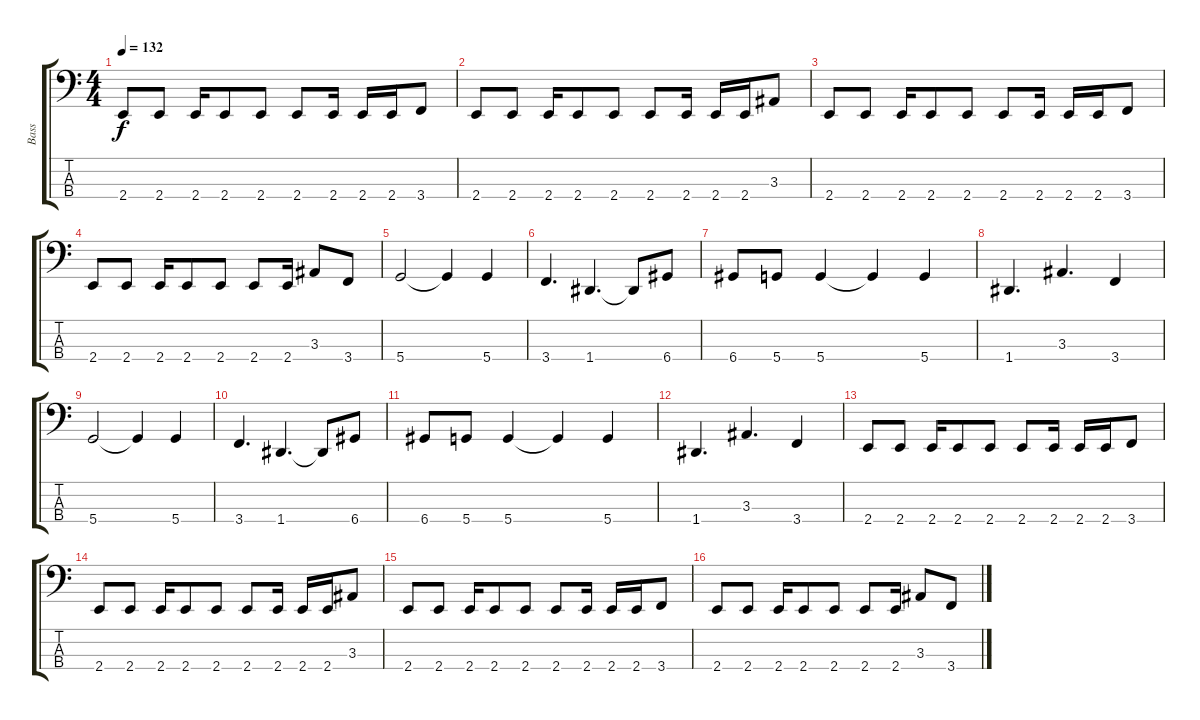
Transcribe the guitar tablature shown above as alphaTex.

\track ("Bass" "Bass") {instrument electricbasspick}
\staff {score tabs}
\tuning (F2 C2 G1 D1) {hide}
\ts (4 4)
\tempo 132
\clef f4
\ks c
2.4.8{dy f} 2.4.8 2.4.16 2.4.8 2.4.8 2.4.8 2.4.16 2.4.16 2.4.16 3.4.8 |
2.4.8 2.4.8 2.4.16 2.4.8 2.4.8 2.4.8 2.4.16 2.4.16 2.4.16 3.3.8 |
2.4.8 2.4.8 2.4.16 2.4.8 2.4.8 2.4.8 2.4.16 2.4.16 2.4.16 3.4.8 |
2.4.8 2.4.8 2.4.16 2.4.8 2.4.8 2.4.8 2.4.16 3.3.8 3.4.8 |
5.4.2 5.4{t}.4 5.4.4 |
3.4.4{d} 1.4.4{d} 1.4{t}.8 6.4.8 |
6.4.8 5.4.8 5.4.4 5.4{t}.4 5.4.4 |
1.4.4{d} 3.3.4{d} 3.4.4 |
5.4.2 5.4{t}.4 5.4.4 |
3.4.4{d} 1.4.4{d} 1.4{t}.8 6.4.8 |
6.4.8 5.4.8 5.4.4 5.4{t}.4 5.4.4 |
1.4.4{d} 3.3.4{d} 3.4.4 |
2.4.8 2.4.8 2.4.16 2.4.8 2.4.8 2.4.8 2.4.16 2.4.16 2.4.16 3.4.8 |
2.4.8 2.4.8 2.4.16 2.4.8 2.4.8 2.4.8 2.4.16 2.4.16 2.4.16 3.3.8 |
2.4.8 2.4.8 2.4.16 2.4.8 2.4.8 2.4.8 2.4.16 2.4.16 2.4.16 3.4.8 |
2.4.8 2.4.8 2.4.16 2.4.8 2.4.8 2.4.8 2.4.16 3.3.8 3.4.8
